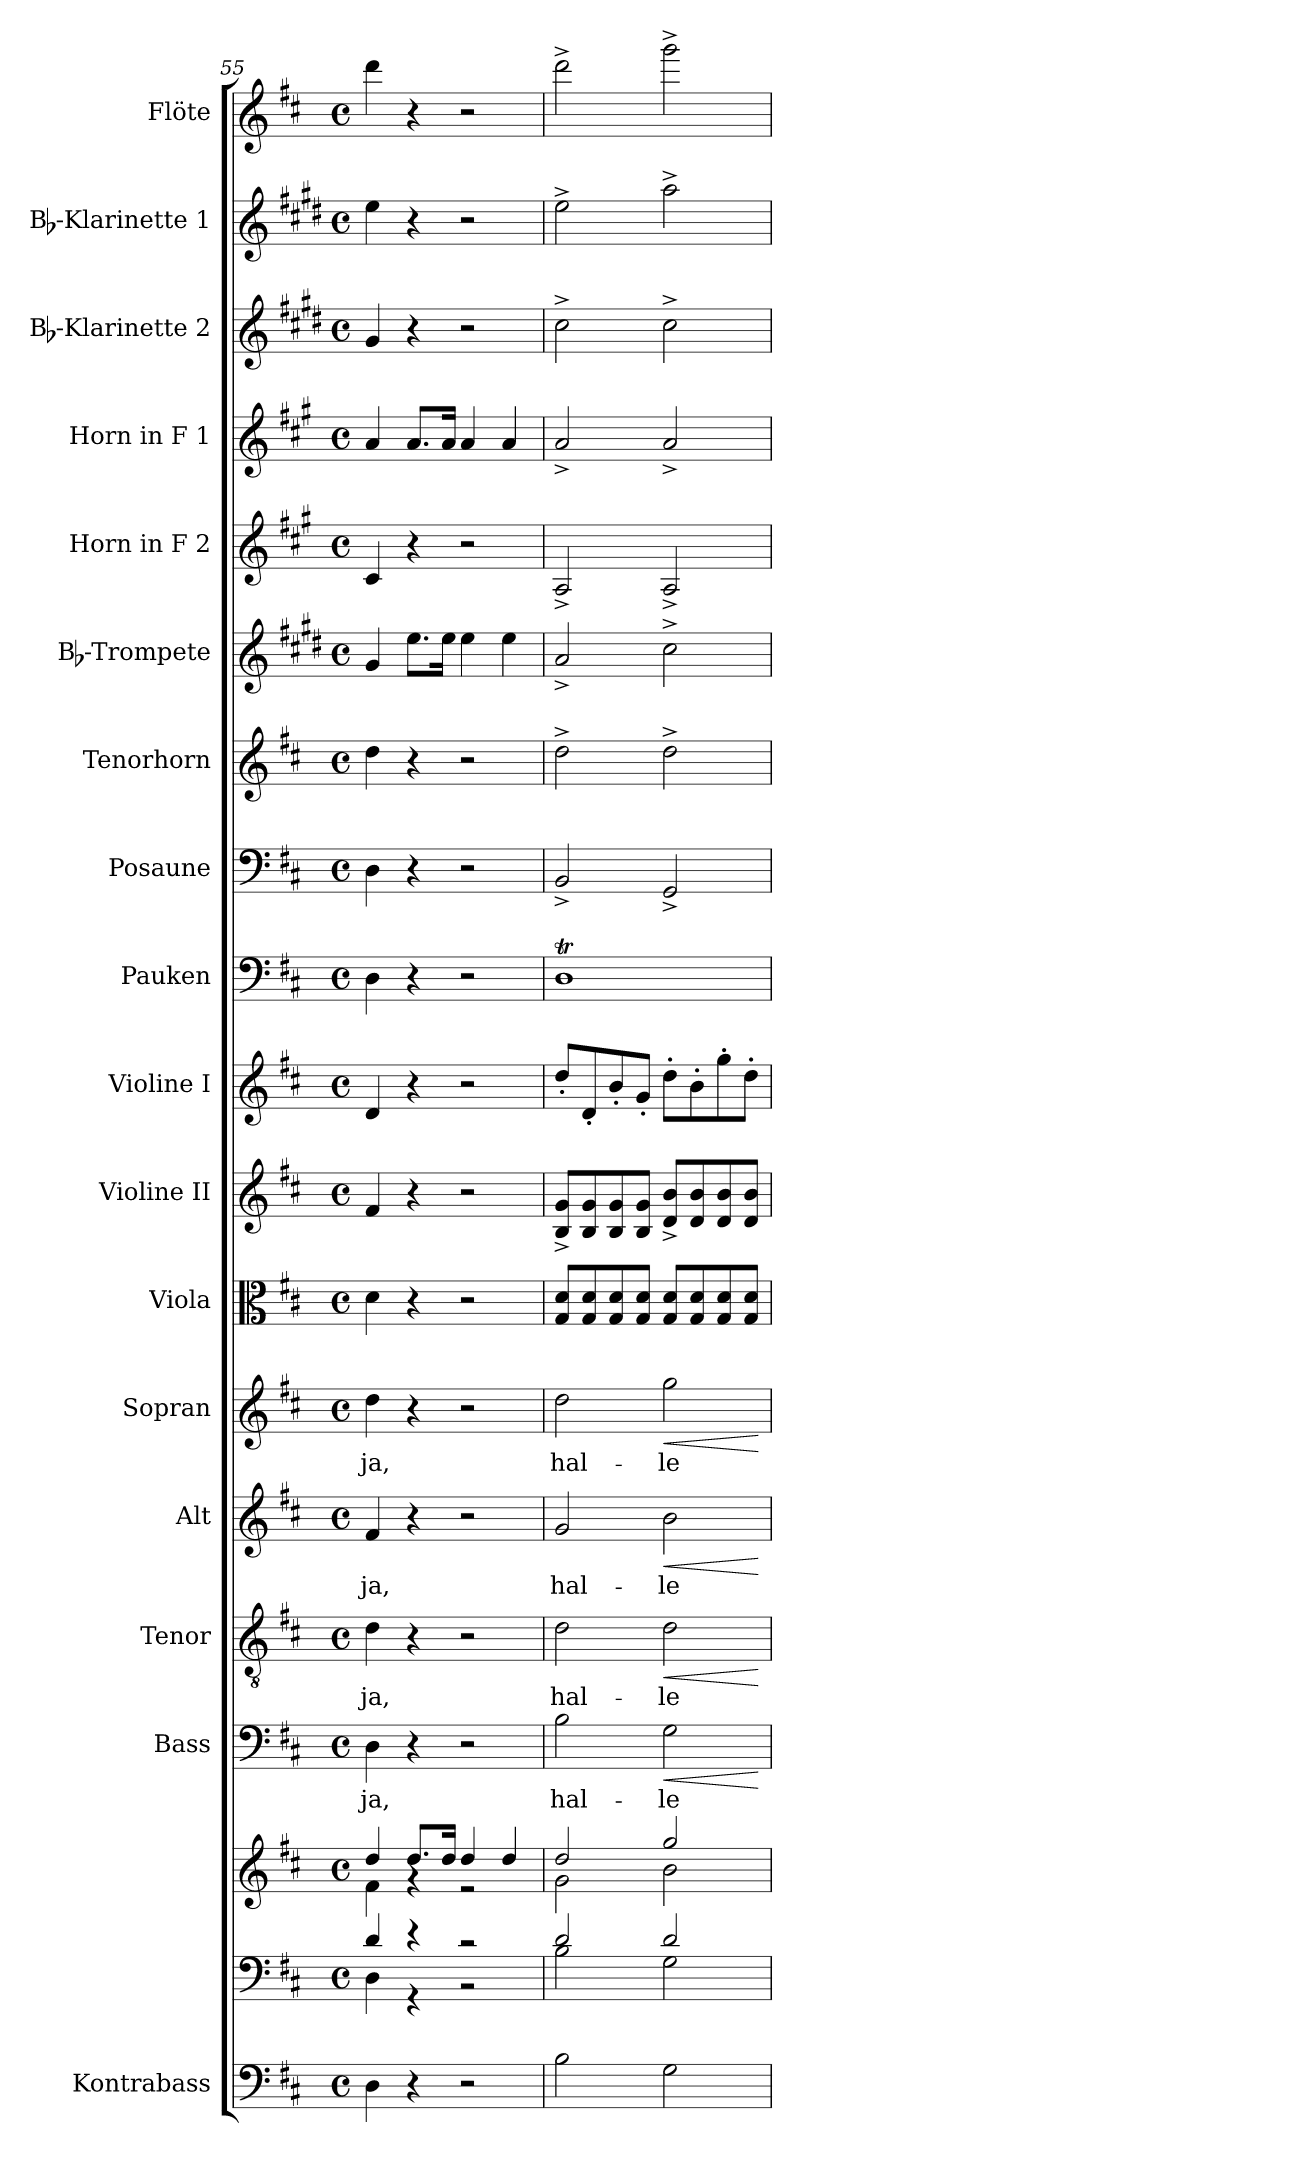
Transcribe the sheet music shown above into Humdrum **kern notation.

**kern	**kern	**kern	**kern	**text	**dynam	**kern	**text	**dynam	**kern	**text	**dynam	**kern	**text	**dynam	**kern	**kern	**kern	**kern	**kern	**kern	**kern	**kern	**kern	**kern	**kern	**kern
*part18	*part17	*part17	*part16	*part16	*part16	*part15	*part15	*part15	*part14	*part14	*part14	*part13	*part13	*part13	*part12	*part11	*part10	*part9	*part8	*part7	*part6	*part5	*part4	*part3	*part2	*part1
*staff19	*staff18	*staff17	*staff16	*staff16	*staff16	*staff15	*staff15	*staff15	*staff14	*staff14	*staff14	*staff13	*staff13	*staff13	*staff12	*staff11	*staff10	*staff9	*staff8	*staff7	*staff6	*staff5	*staff4	*staff3	*staff2	*staff1
*I"Kontrabass	*	*	*I"Bass	*	*	*I"Tenor	*	*	*I"Alt	*	*	*I"Sopran	*	*	*I"Viola	*I"Violine II	*I"Violine I	*I"Pauken	*I"Posaune	*I"Tenorhorn	*I"Bb-Trompete	*I"Horn in F 2	*I"Horn in F 1	*I"Bb-Klarinette 2	*I"Bb-Klarinette 1	*I"Flöte
*I'Kb.	*	*	*I'B.	*	*	*I'T.	*	*	*I'A.	*	*	*I'S.	*	*	*I'Vla.	*I'Vl. II	*I'Vl. I	*I'Pk.	*I'Pos.	*I'T. Hrn.	*I'Bb Trp.	*	*	*I'Bb Kl. 2	*I'Bb Kl. 1	*I'Fl.
!!LO:PB:g=z
*clefF4	*clefF4	*clefG2	*clefF4	*	*	*clefGv2	*	*	*clefG2	*	*	*clefG2	*	*	*clefC3	*clefG2	*clefG2	*clefF4	*clefF4	*clefG2	*clefG2	*clefG2	*clefG2	*clefG2	*clefG2	*clefG2
*ITrd7c12	*	*	*	*	*	*	*	*	*	*	*	*	*	*	*	*	*	*	*	*ITrd8c14	*ITrd1c2	*ITrd4c7	*ITrd4c7	*ITrd1c2	*ITrd1c2	*
*k[f#c#]	*k[f#c#]	*k[f#c#]	*k[f#c#]	*	*	*k[f#c#]	*	*	*k[f#c#]	*	*	*k[f#c#]	*	*	*k[f#c#]	*k[f#c#]	*k[f#c#]	*k[f#c#]	*k[f#c#]	*k[f#c#]	*k[f#c#]	*k[f#c#]	*k[f#c#]	*k[f#c#]	*k[f#c#]	*k[f#c#]
*D:	*D:	*D:	*D:	*	*	*D:	*	*	*D:	*	*	*D:	*	*	*D:	*D:	*D:	*D:	*D:	*D:	*D:	*D:	*D:	*D:	*D:	*D:
*M4/4	*M4/4	*M4/4	*M4/4	*	*	*M4/4	*	*	*M4/4	*	*	*M4/4	*	*	*M4/4	*M4/4	*M4/4	*M4/4	*M4/4	*M4/4	*M4/4	*M4/4	*M4/4	*M4/4	*M4/4	*M4/4
*met(c)	*met(c)	*met(c)	*met(c)	*	*	*met(c)	*	*	*met(c)	*	*	*met(c)	*	*	*met(c)	*met(c)	*met(c)	*met(c)	*met(c)	*met(c)	*met(c)	*met(c)	*met(c)	*met(c)	*met(c)	*met(c)
=55	=55	=55	=55	=55	=55	=55	=55	=55	=55	=55	=55	=55	=55	=55	=55	=55	=55	=55	=55	=55	=55	=55	=55	=55	=55	=55
*	*^	*^	*	*	*	*	*	*	*	*	*	*	*	*	*	*	*	*	*	*	*	*	*	*	*	*
!	!	!	!	!	!	!LO:LY:b	!	!	!LO:LY:b	!	!	!LO:LY:b	!	!	!LO:LY:b	!	!	!	!	!	!	!	!	!	!	!	!	!
4DD\	4d/	4D\	4dd/	4f#\	4D\	-ja,	.	4d\	-ja,	.	4f#/	-ja,	.	4dd\	-ja,	.	4d\	4f#/	4d/	4D\	4D\	4d\	4f#/	4F#/	4d/	4f#/	4dd\	4ddd\
4r	4r	4r	8.dd/L	4rf	4r	.	.	4r	.	.	4r	.	.	4r	.	.	4r	4r	4r	4r	4r	4r	8.dd\L	4r	8.d/L	4r	4r	4r
.	.	.	16dd/Jk	.	.	.	.	.	.	.	.	.	.	.	.	.	.	.	.	.	.	.	16dd\Jk	.	16d/Jk	.	.	.
2r	2r	2r	4dd/	2re	2r	.	.	2r	.	.	2r	.	.	2r	.	.	2r	2r	2r	2r	2r	2r	4dd\	2r	4d/	2r	2r	2r
.	.	.	4dd/	.	.	.	.	.	.	.	.	.	.	.	.	.	.	.	.	.	.	.	4dd\	.	4d/	.	.	.
=56	=56	=56	=56	=56	=56	=56	=56	=56	=56	=56	=56	=56	=56	=56	=56	=56	=56	=56	=56	=56	=56	=56	=56	=56	=56	=56	=56	=56
!	!	!	!	!	!	!LO:LY:b	!	!	!LO:LY:b	!	!	!LO:LY:b	!	!	!LO:LY:b	!	!	!	!	!	!	!	!	!	!	!	!	!
2BB\	2d/	2B\	2dd/	2g\	2B\	hal-	.	2d\	hal-	.	2g/	hal-	.	2dd\	hal-	.	8G/ 8d/L	8B/^< 8g/^<L	8dd'</L	1DT	2BB^</	2d^>\	2g^</	2D^</	2d^</	2b^>\	2dd^>\	2ddd^>\
.	.	.	.	.	.	.	.	.	.	.	.	.	.	.	.	.	8G/ 8d/	8B/ 8g/	8d'</	.	.	.	.	.	.	.	.	.
.	.	.	.	.	.	.	.	.	.	.	.	.	.	.	.	.	8G/ 8d/	8B/ 8g/	8b'</	.	.	.	.	.	.	.	.	.
.	.	.	.	.	.	.	.	.	.	.	.	.	.	.	.	.	8G/ 8d/J	8B/ 8g/J	8g'</J	.	.	.	.	.	.	.	.	.
!	!	!	!	!	!	!LO:LY:b	!LO:HP:b	!	!LO:LY:b	!LO:HP:b	!	!LO:LY:b	!LO:HP:b	!	!LO:LY:b	!LO:HP:b	!	!	!	!	!	!	!	!	!	!	!	!
2GG\	2d/	2G\	2gg/	2b\	2G\	-le-	<	2d\	-le-	<	2b\	-le-	<	2gg\	-le-	<	8G/ 8d/L	8d/^< 8b/^<L	8dd'>\L	.	2GG^</	2d^>\	2b^>\	2D^</	2d^</	2b^>\	2gg^>\	2ggg^>\
.	.	.	.	.	.	.	.	.	.	.	.	.	.	.	.	.	8G/ 8d/	8d/ 8b/	8b'>\	.	.	.	.	.	.	.	.	.
.	.	.	.	.	.	.	.	.	.	.	.	.	.	.	.	.	8G/ 8d/	8d/ 8b/	8gg'>\	.	.	.	.	.	.	.	.	.
.	.	.	.	.	.	.	.	.	.	.	.	.	.	.	.	.	8G/ 8d/J	8d/ 8b/J	8dd'>\J	.	.	.	.	.	.	.	.	.
*	*v	*v	*	*	*	*	*	*	*	*	*	*	*	*	*	*	*	*	*	*	*	*	*	*	*	*	*	*
*	*	*v	*v	*	*	*	*	*	*	*	*	*	*	*	*	*	*	*	*	*	*	*	*	*	*	*	*
.	.	.	.	.	[	.	.	[	.	.	[	.	.	[	.	.	.	.	.	.	.	.	.	.	.	.
=	=	=	=	=	=	=	=	=	=	=	=	=	=	=	=	=	=	=	=	=	=	=	=	=	=	=
*-	*-	*-	*-	*-	*-	*-	*-	*-	*-	*-	*-	*-	*-	*-	*-	*-	*-	*-	*-	*-	*-	*-	*-	*-	*-	*-
